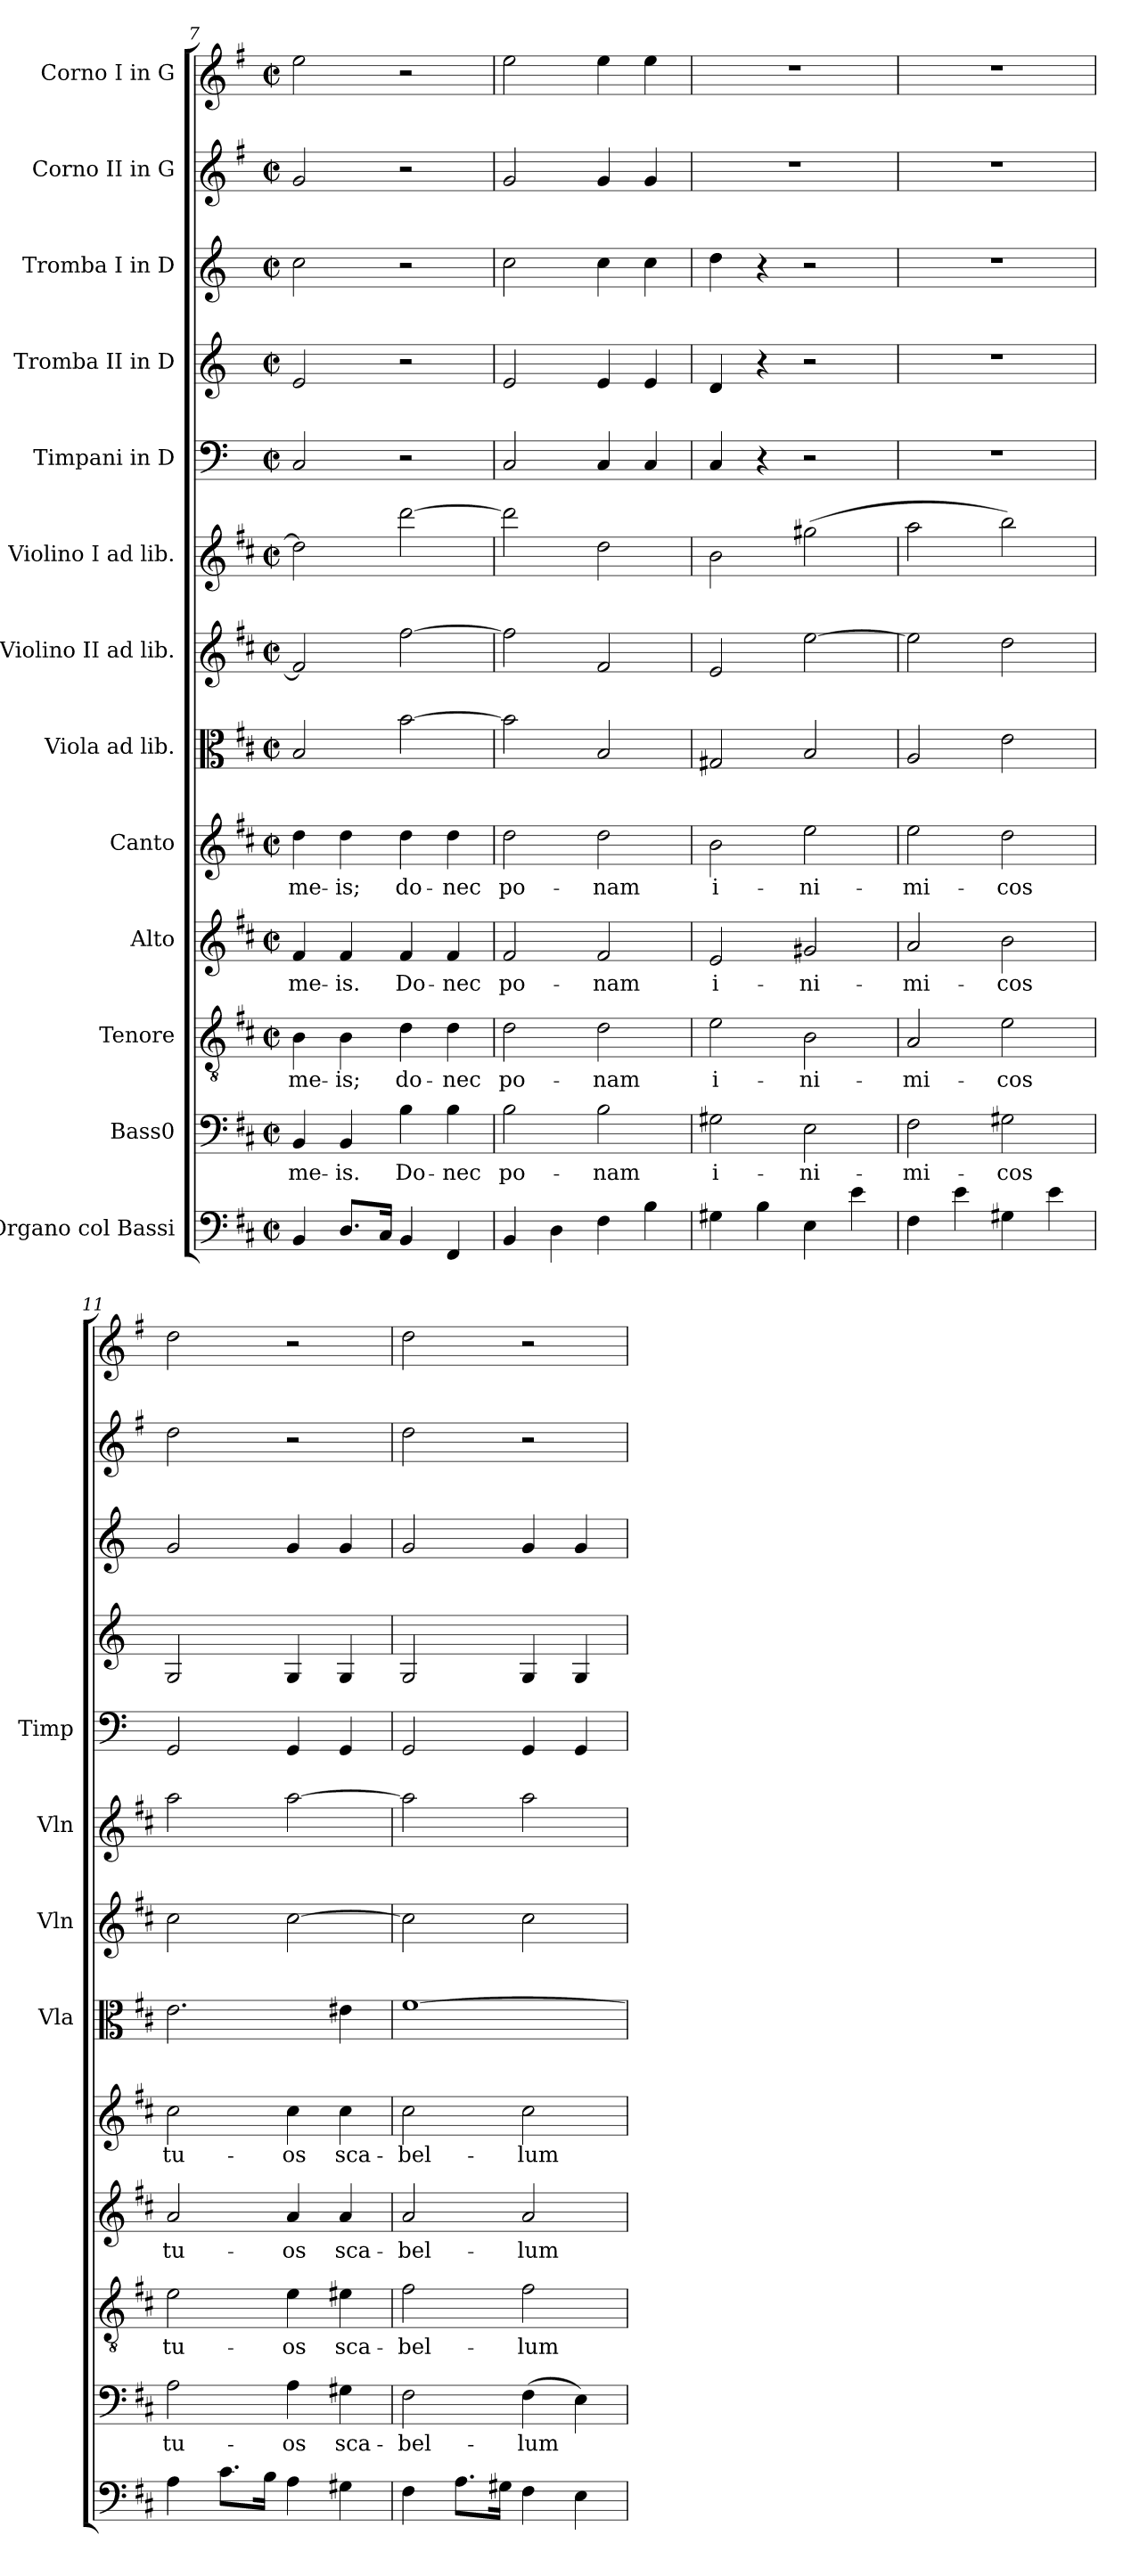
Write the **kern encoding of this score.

**kern	**kern	**text	**kern	**text	**kern	**text	**kern	**text	**kern	**kern	**kern	**kern	**kern	**kern	**kern	**kern
*part13	*part12	*part12	*part11	*part11	*part10	*part10	*part9	*part9	*part8	*part7	*part6	*part5	*part4	*part3	*part2	*part1
*staff13	*staff12	*staff12	*staff11	*staff11	*staff10	*staff10	*staff9	*staff9	*staff8	*staff7	*staff6	*staff5	*staff4	*staff3	*staff2	*staff1
*I"Organo col Bassi	*I"Bass0	*	*I"Tenore	*	*I"Alto	*	*I"Canto	*	*I"Viola ad lib.	*I"Violino II ad lib.	*I"Violino I ad lib.	*I"Timpani in D	*I"Tromba II in D	*I"Tromba I in D	*I"Corno II in G	*I"Corno I in G
*	*	*	*	*	*	*	*	*	*I'Vla	*I'Vln	*I'Vln	*I'Timp	*	*	*	*
!!LO:PB:g=z
*clefF4	*clefF4	*	*clefGv2	*	*clefG2	*	*clefG2	*	*clefC3	*clefG2	*clefG2	*clefF4	*clefG2	*clefG2	*clefG2	*clefG2
*	*	*	*	*	*	*	*	*	*	*	*	*ITrd-1c-2	*ITrd-1c-2	*ITrd-1c-2	*ITrd3c5	*ITrd3c5
*k[f#c#]	*k[f#c#]	*	*k[f#c#]	*	*k[f#c#]	*	*k[f#c#]	*	*k[f#c#]	*k[f#c#]	*k[f#c#]	*k[f#c#]	*k[f#c#]	*k[f#c#]	*k[f#c#]	*k[f#c#]
*M2/2	*M2/2	*	*M2/2	*	*M2/2	*	*M2/2	*	*M2/2	*M2/2	*M2/2	*M2/2	*M2/2	*M2/2	*M2/2	*M2/2
*met(c|)	*met(c|)	*	*met(c|)	*	*met(c|)	*	*met(c|)	*	*met(c|)	*met(c|)	*met(c|)	*met(c|)	*met(c|)	*met(c|)	*met(c|)	*met(c|)
=7	=7	=7	=7	=7	=7	=7	=7	=7	=7	=7	=7	=7	=7	=7	=7	=7
!	!	!LO:LY:b	!	!LO:LY:b	!	!LO:LY:b	!	!LO:LY:b	!	!	!	!	!	!	!	!
4BB/	4BB/	me-	4B\	me-	4f#/	me-	4dd\	me-	2B/	2f#/]	2dd\]	2D/	2f#/	2dd\	2d/	2b\
!	!	!LO:LY:b	!	!LO:LY:b	!	!LO:LY:b	!	!LO:LY:b	!	!	!	!	!	!	!	!
8.D/L	4BB/	-is.	4B\	-is;	4f#/	-is.	4dd\	-is;	.	.	.	.	.	.	.	.
16C#/Jk	.	.	.	.	.	.	.	.	.	.	.	.	.	.	.	.
!	!	!LO:LY:b	!	!LO:LY:b	!	!LO:LY:b	!	!LO:LY:b	!	!	!	!	!	!	!	!
4BB/	4B\	Do-	4d\	do-	4f#/	Do-	4dd\	do-	[2b\	[2ff#\	[2ddd\	2r	2r	2r	2r	2r
!	!	!LO:LY:b	!	!LO:LY:b	!	!LO:LY:b	!	!LO:LY:b	!	!	!	!	!	!	!	!
4FF#/	4B\	-nec	4d\	-nec	4f#/	-nec	4dd\	-nec	.	.	.	.	.	.	.	.
=8	=8	=8	=8	=8	=8	=8	=8	=8	=8	=8	=8	=8	=8	=8	=8	=8
!	!	!LO:LY:b	!	!LO:LY:b	!	!LO:LY:b	!	!LO:LY:b	!	!	!	!	!	!	!	!
4BB/	2B\	po-	2d\	po-	2f#/	po-	2dd\	po-	2b\]	2ff#\]	2ddd\]	2D/	2f#/	2dd\	2d/	2b\
4D\	.	.	.	.	.	.	.	.	.	.	.	.	.	.	.	.
!	!	!LO:LY:b	!	!LO:LY:b	!	!LO:LY:b	!	!LO:LY:b	!	!	!	!	!	!	!	!
4F#\	2B\	-nam	2d\	-nam	2f#/	-nam	2dd\	-nam	2B/	2f#/	2dd\	4D/	4f#/	4dd\	4d/	4b\
4B\	.	.	.	.	.	.	.	.	.	.	.	4D/	4f#/	4dd\	4d/	4b\
=9	=9	=9	=9	=9	=9	=9	=9	=9	=9	=9	=9	=9	=9	=9	=9	=9
!	!	!LO:LY:b	!	!LO:LY:b	!	!LO:LY:b	!	!LO:LY:b	!	!	!	!	!	!	!	!
4G#X\	2G#X\	i-	2e\	i-	2e/	i-	2b\	i-	2G#X/	2e/	2b\	4D/	4e/	4ee\	1r	1r
4B\	.	.	.	.	.	.	.	.	.	.	.	4r	4r	4r	.	.
!	!	!LO:LY:b	!	!LO:LY:b	!	!LO:LY:b	!	!LO:LY:b	!	!	!	!	!	!	!	!
4E\	2E\	-ni-	2B\	-ni-	2g#X/	-ni-	2ee\	-ni-	2B/	[2ee\	(2gg#X\	2r	2r	2r	.	.
4e\	.	.	.	.	.	.	.	.	.	.	.	.	.	.	.	.
=10	=10	=10	=10	=10	=10	=10	=10	=10	=10	=10	=10	=10	=10	=10	=10	=10
!	!	!LO:LY:b	!	!LO:LY:b	!	!LO:LY:b	!	!LO:LY:b	!	!	!	!	!	!	!	!
4F#\	2F#\	-mi-	2A/	-mi-	2a/	-mi-	2ee\	-mi-	2A/	2ee\]	2aa\	1r	1r	1r	1r	1r
4e\	.	.	.	.	.	.	.	.	.	.	.	.	.	.	.	.
!	!	!LO:LY:b	!	!LO:LY:b	!	!LO:LY:b	!	!LO:LY:b	!	!	!	!	!	!	!	!
4G#X\	2G#X\	-cos	2e\	-cos	2b\	-cos	2dd\	-cos	2e\	2dd\	2bb\)	.	.	.	.	.
4e\	.	.	.	.	.	.	.	.	.	.	.	.	.	.	.	.
=11	=11	=11	=11	=11	=11	=11	=11	=11	=11	=11	=11	=11	=11	=11	=11	=11
!	!	!LO:LY:b	!	!LO:LY:b	!	!LO:LY:b	!	!LO:LY:b	!	!	!	!	!	!	!	!
4A\	2A\	tu-	2e\	tu-	2a/	tu-	2cc#\	tu-	2.e\	2cc#\	2aa\	2AA/	2A/	2a/	2a\	2a\
8.c#\L	.	.	.	.	.	.	.	.	.	.	.	.	.	.	.	.
16B\Jk	.	.	.	.	.	.	.	.	.	.	.	.	.	.	.	.
!	!	!LO:LY:b	!	!LO:LY:b	!	!LO:LY:b	!	!LO:LY:b	!	!	!	!	!	!	!	!
4A\	4A\	-os	4e\	-os	4a/	-os	4cc#\	-os	.	[2cc#\	[2aa\	4AA/	4A/	4a/	2r	2r
!	!	!LO:LY:b	!	!LO:LY:b	!	!LO:LY:b	!	!LO:LY:b	!	!	!	!	!	!	!	!
4G#X\	4G#X\	sca-	4e#X\	sca-	4a/	sca-	4cc#\	sca-	4e#X\	.	.	4AA/	4A/	4a/	.	.
=12	=12	=12	=12	=12	=12	=12	=12	=12	=12	=12	=12	=12	=12	=12	=12	=12
!	!	!LO:LY:b	!	!LO:LY:b	!	!LO:LY:b	!	!LO:LY:b	!	!	!	!	!	!	!	!
4F#\	2F#\	-bel-	2f#\	-bel-	2a/	-bel-	2cc#\	-bel-	[1f#	2cc#\]	2aa\]	2AA/	2A/	2a/	2a\	2a\
8.A\L	.	.	.	.	.	.	.	.	.	.	.	.	.	.	.	.
16G#X\Jk	.	.	.	.	.	.	.	.	.	.	.	.	.	.	.	.
!	!	!LO:LY:b	!	!LO:LY:b	!	!LO:LY:b	!	!LO:LY:b	!	!	!	!	!	!	!	!
4F#\	(4F#\	-lum	2f#\	-lum	2a/	-lum	2cc#\	-lum	.	2cc#\	2aa\	4AA/	4A/	4a/	2r	2r
4E\	4E\)	.	.	.	.	.	.	.	.	.	.	4AA/	4A/	4a/	.	.
=	=	=	=	=	=	=	=	=	=	=	=	=	=	=	=	=
*-	*-	*-	*-	*-	*-	*-	*-	*-	*-	*-	*-	*-	*-	*-	*-	*-
